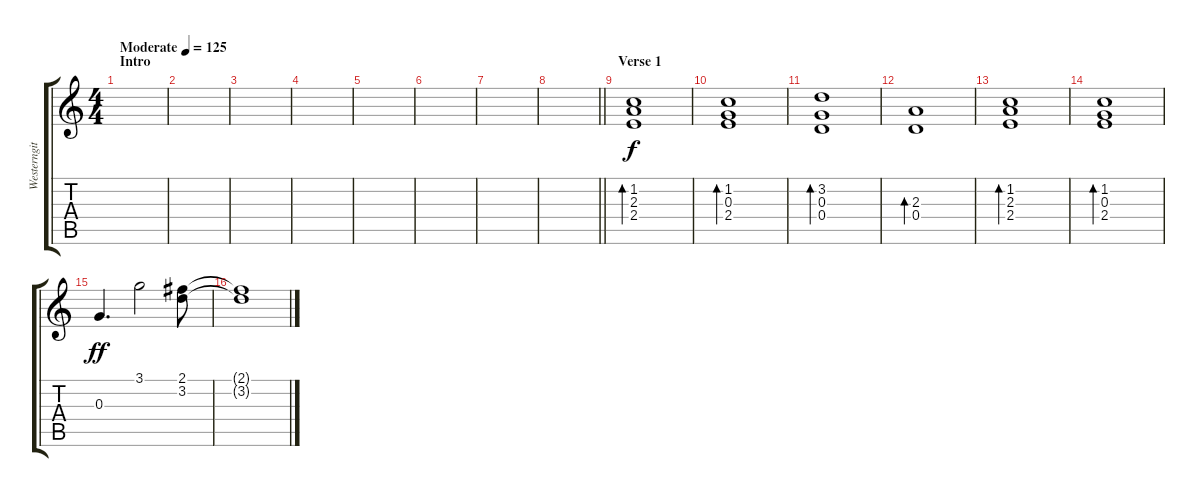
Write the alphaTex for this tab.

\track ("Westerngitarre - Thomas" "Westerngit") {instrument acousticguitarsteel}
\staff {score tabs}
\tuning (E4 B3 G3 D3 A2 E2) {hide}
\ts (4 4)
\section ("" "Intro")
\tempo (125 "Moderate")
\clef g2
\ks c
|
|
|
|
|
|
|
\barLineRight lightlight
|
\section ("" "Verse 1")
(1.2 2.3 2.4).1{bd 120} |
(1.2 0.3 2.4).1{bd 120} |
(3.2 0.3 0.4).1{bd 240} |
(2.3 0.4).1{bd 240} |
(1.2 2.3 2.4).1{bd 240} |
(1.2 0.3 2.4).1{bd 240} |
0.3.4{d dy ff} 3.1.2 (2.1 3.2).8 |
(2.1{t} 3.2{t}).1
